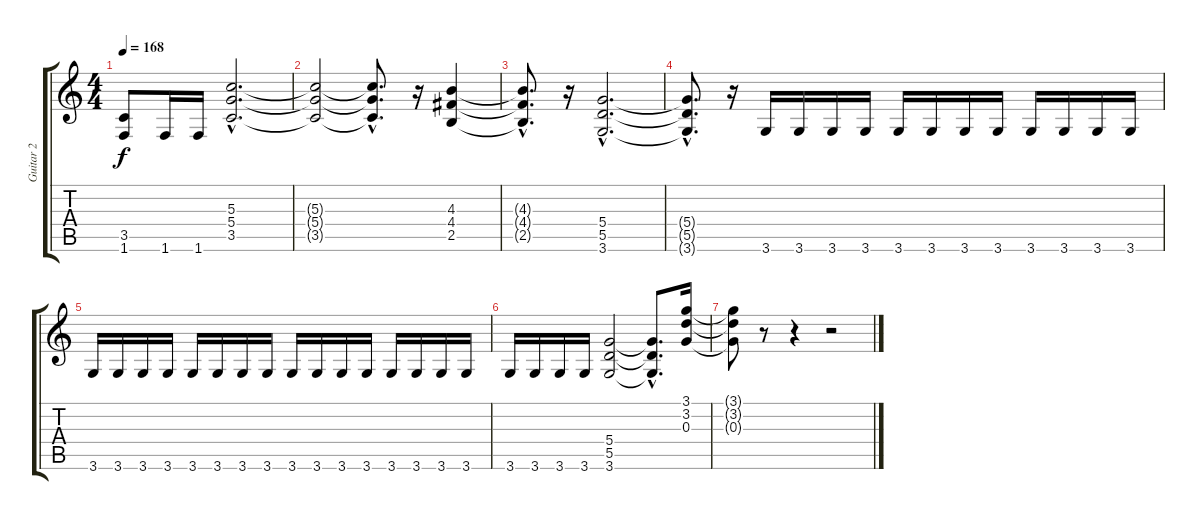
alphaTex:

\track ("Guitar 2" "Guitar 2") {instrument distortionguitar}
\staff {score tabs}
\tuning (E4 B3 G3 D3 A2 E2) {hide}
\ts (4 4)
\tempo 168
\clef g2
\ks c
(3.5 1.6).8{dy f} 1.6.16 1.6.16 (5.3{hac} 5.4{hac} 3.5{hac}).2{d} |
(5.3{t} 5.4{t} 3.5{t}).2 (5.3{hac t} 5.4{hac t} 3.5{hac t}).8{d} r.16 (4.3 4.4 2.5).4 |
(4.3{hac t} 4.4{hac t} 2.5{hac t}).8{d} r.16 (5.4{hac} 5.5{hac} 3.6{hac}).2{d} |
(5.4{hac t} 5.5{hac t} 3.6{hac t}).8{d} r.16 3.6.16 3.6.16 3.6.16 3.6.16 3.6.16 3.6.16 3.6.16 3.6.16 3.6.16 3.6.16 3.6.16 3.6.16 |
3.6.16 3.6.16 3.6.16 3.6.16 3.6.16 3.6.16 3.6.16 3.6.16 3.6.16 3.6.16 3.6.16 3.6.16 3.6.16 3.6.16 3.6.16 3.6.16 |
3.6.16 3.6.16 3.6.16 3.6.16 (5.4 5.5 3.6).2 (5.4{hac t} 5.5{hac t} 3.6{hac t}).8{d} (3.1 3.2 0.3).16 |
(3.1{t} 3.2{t} 0.3{t}).8 r.8 r.4 r.2
